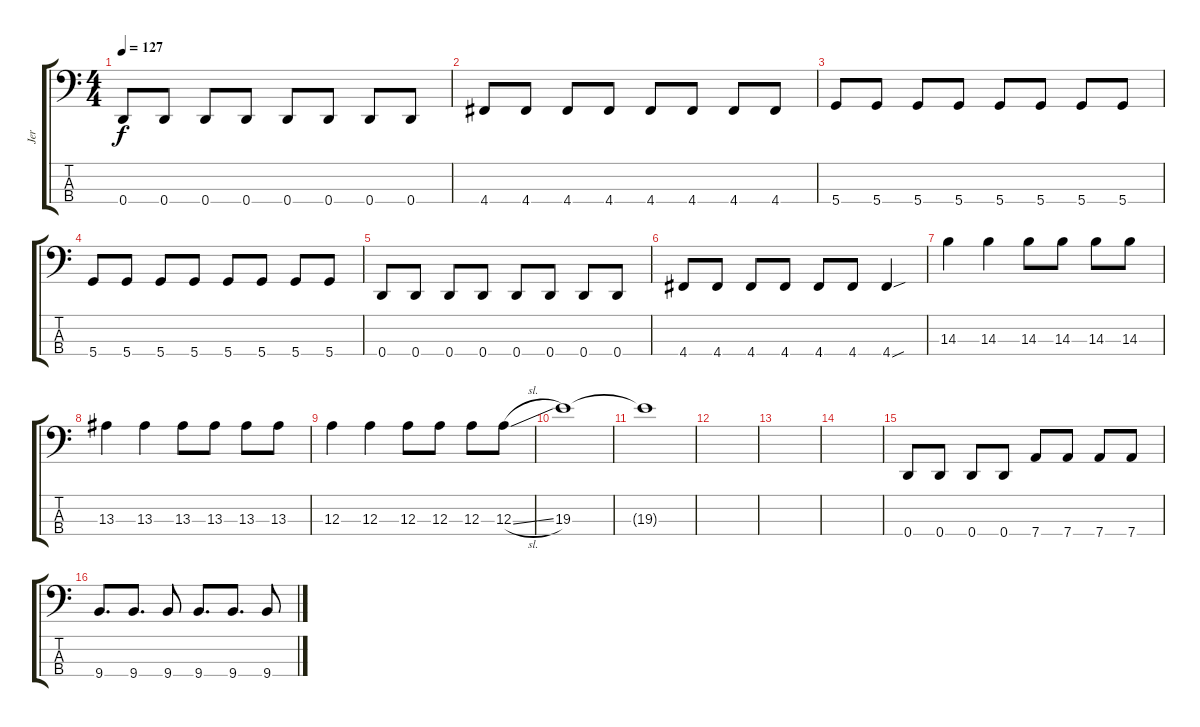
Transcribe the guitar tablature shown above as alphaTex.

\track ("Jer" "Jer") {instrument electricbassfinger}
\staff {score tabs}
\tuning (G2 D2 A1 D1) {hide}
\ts (4 4)
\tempo 127
\clef f4
\ks c
0.4.8{dy f} 0.4.8 0.4.8 0.4.8 0.4.8 0.4.8 0.4.8 0.4.8 |
4.4.8 4.4.8 4.4.8 4.4.8 4.4.8 4.4.8 4.4.8 4.4.8 |
5.4.8 5.4.8 5.4.8 5.4.8 5.4.8 5.4.8 5.4.8 5.4.8 |
5.4.8 5.4.8 5.4.8 5.4.8 5.4.8 5.4.8 5.4.8 5.4.8 |
0.4.8 0.4.8 0.4.8 0.4.8 0.4.8 0.4.8 0.4.8 0.4.8 |
4.4.8 4.4.8 4.4.8 4.4.8 4.4.8 4.4.8 4.4{sou}.4 |
14.3.4 14.3.4 14.3.8 14.3.8 14.3.8 14.3.8 |
13.3.4 13.3.4 13.3.8 13.3.8 13.3.8 13.3.8 |
12.3.4 12.3.4 12.3.8 12.3.8 12.3.8 12.3{sl}.8 |
19.3.1 |
19.3{t}.1 |
|
|
|
0.4.8 0.4.8 0.4.8 0.4.8 7.4.8 7.4.8 7.4.8 7.4.8 |
9.4.8{d} 9.4.8{d} 9.4.8 9.4.8{d} 9.4.8{d} 9.4.8
